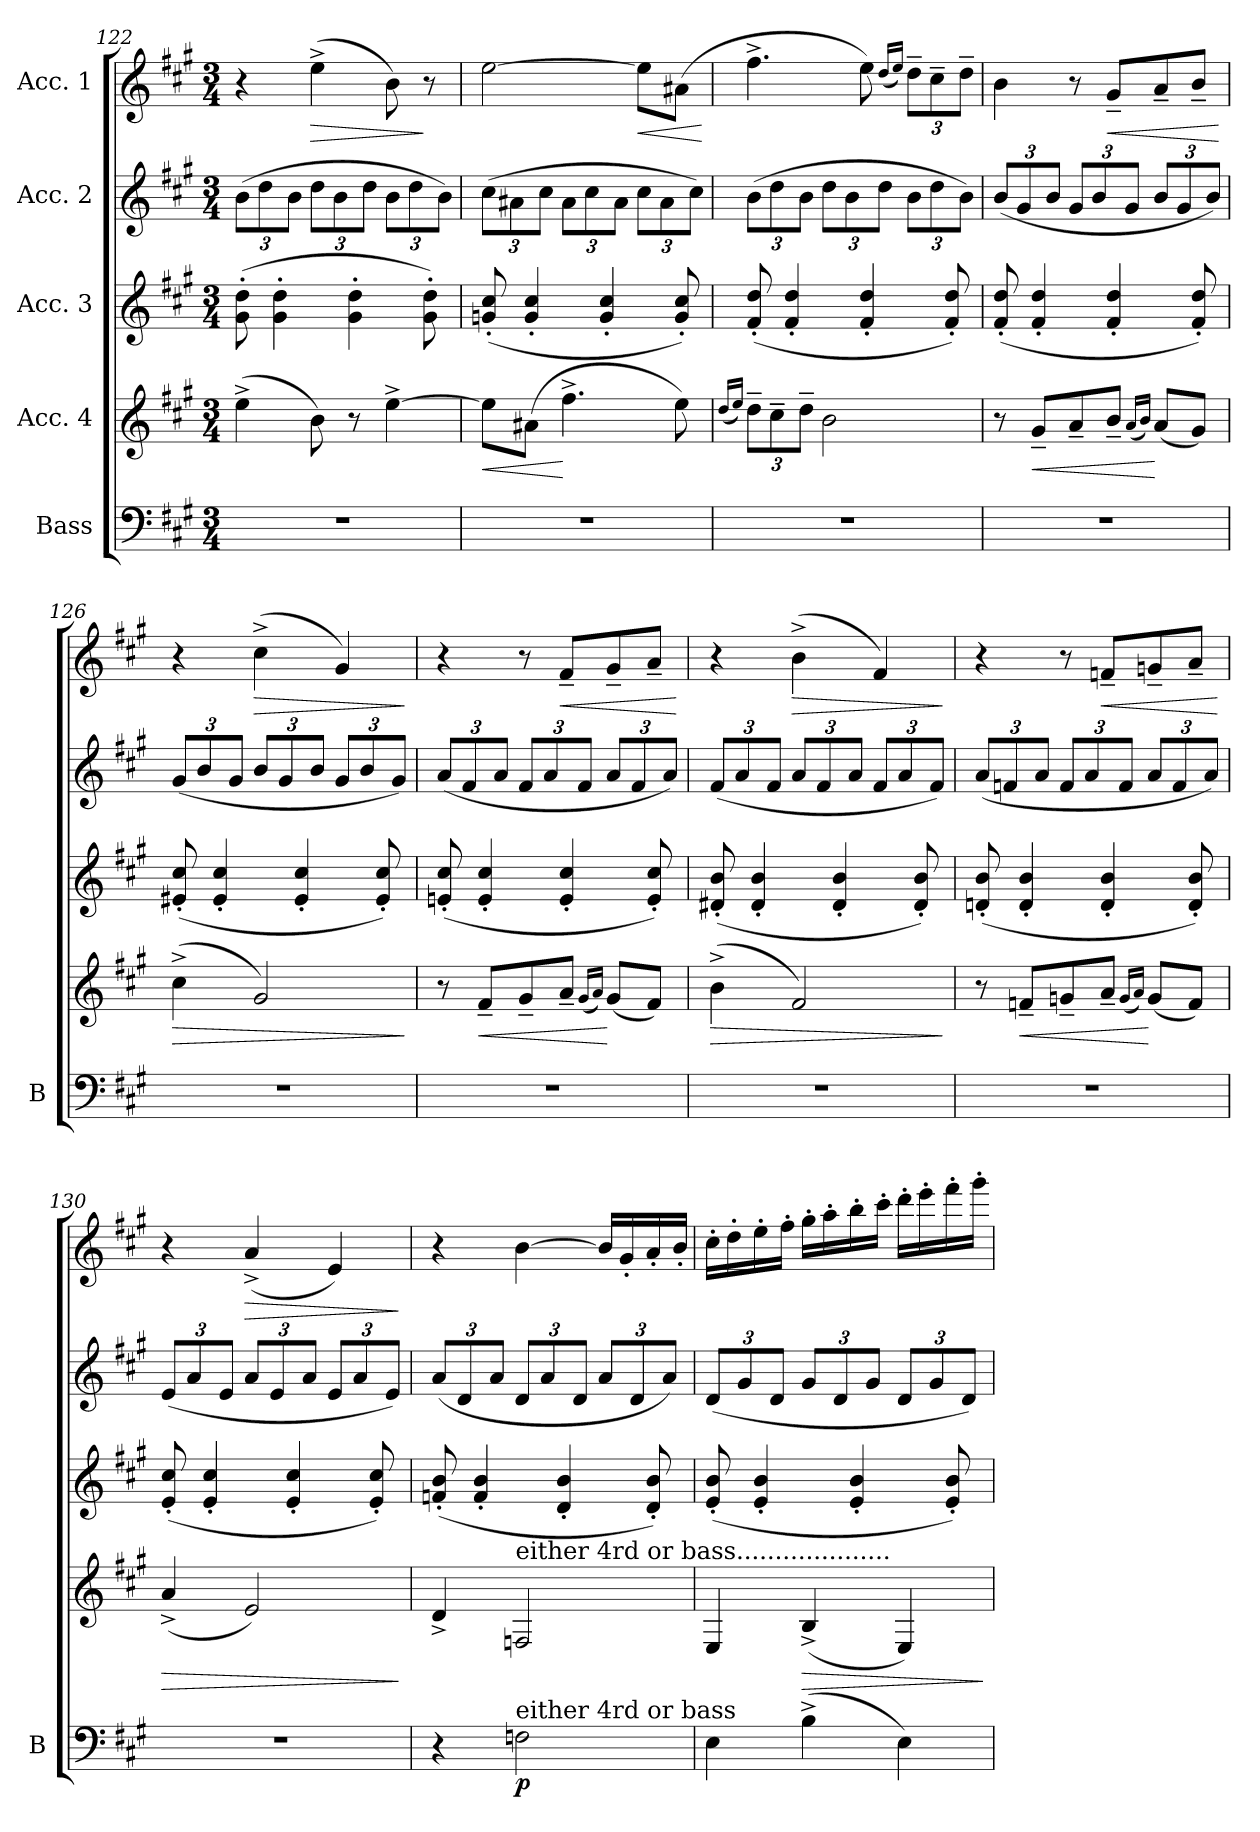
**kern	**dynam	**kern	**dynam	**kern	**kern	**kern	**dynam
*part5	*part5	*part4	*part4	*part3	*part2	*part1	*part1
*staff5	*staff5	*staff4	*staff4	*staff3	*staff2	*staff1	*staff1
*I"Bass	*	*I"Acc. 4	*	*I"Acc. 3	*I"Acc. 2	*I"Acc. 1	*
*I'B	*	*	*	*	*	*	*
*clefF4	*	*clefG2	*	*clefG2	*clefG2	*clefG2	*
*ITrd7c12	*	*ITrd7c12	*	*ITrd7c12	*	*	*
*k[f#c#g#]	*	*k[f#c#g#]	*	*k[f#c#g#]	*k[f#c#g#]	*k[f#c#g#]	*
*M3/4	*	*M3/4	*	*M3/4	*M3/4	*M3/4	*
*	*	*	*	*	*Xbrackettup	*	*
=122	=122	=122	=122	=122	=122	=122	=122
2.r	.	(4e^\	.	(8G#\' 8d\'	(12b\L	4r	.
.	.	.	.	.	12dd\	.	.
.	.	.	.	4G#\' 4d\'	.	.	.
.	.	.	.	.	12b\J	.	.
!	!	!	!	!	!	!	!LO:HP:b
.	.	8B\)	.	.	12dd\L	(4ee^\	>
.	.	.	.	.	12b\	.	.
.	.	8r	.	4G#\' 4d\'	.	.	.
.	.	.	.	.	12dd\J	.	.
.	.	[4e^\	.	.	12b\L	8b\)	.
.	.	.	.	.	12dd\	.	.
.	.	.	.	8G#\' 8d\')	.	8r	]
.	.	.	.	.	12b\J)	.	.
!!LO:PB:g=z
=123	=123	=123	=123	=123	=123	=123	=123
!	!	!	!LO:HP:b	!	!	!	!
2.r	.	8e\L]	<	(8Gn/' 8c#/'	(12cc#\L	[2ee\	.
.	.	.	.	.	12a#X\	.	.
.	.	(8A#X\J	.	4G/' 4c#/'	.	.	.
.	.	.	.	.	12cc#\J	.	.
.	.	4.f#^\	[	.	12a#\L	.	.
.	.	.	.	.	12cc#\	.	.
.	.	.	.	4G/' 4c#/'	.	.	.
.	.	.	.	.	12a#\J	.	.
!	!	!	!	!	!	!	!LO:HP:b
.	.	.	.	.	12cc#\L	8ee\L]	<
.	.	.	.	.	12a#\	.	.
.	.	8e\)	.	8G/' 8c#/')	.	(8a#X\J	.
.	.	.	.	.	12cc#\J)	.	.
.	.	.	.	.	.	.	[
=124	=124	=124	=124	=124	=124	=124	=124
.	.	(16qd/LL	.	.	.	.	.
.	.	16qe/JJ)	.	.	.	.	.
*	*	*Xbrackettup	*	*	*	*	*
2.r	.	12d~\L	.	(8F#/' 8d/'	(12b\L	4.ff#^\	.
.	.	12c#~\	.	.	12dd\	.	.
.	.	.	.	4F#/' 4d/'	.	.	.
.	.	12d~\J	.	.	12b\J	.	.
.	.	2B\	.	.	12dd\L	.	.
.	.	.	.	.	12b\	.	.
.	.	.	.	4F#/' 4d/'	.	8ee\)	.
.	.	.	.	.	12dd\J	.	.
.	.	.	.	.	.	(16qdd/LL	.
.	.	.	.	.	.	16qee/JJ)	.
*	*	*	*	*	*	*Xbrackettup	*
.	.	.	.	.	12b\L	12dd~\L	.
.	.	.	.	.	12dd\	12cc#~\	.
.	.	.	.	8F#/' 8d/')	.	.	.
.	.	.	.	.	12b\J)	12dd~\J	.
=125	=125	=125	=125	=125	=125	=125	=125
2.r	.	8r	.	(8F#/' 8d/'	(12b/L	4b\	.
.	.	.	.	.	12g#/	.	.
!	!	!	!LO:HP:b	!	!	!	!
.	.	8G#~/L	<	4F#/' 4d/'	.	.	.
.	.	.	.	.	12b/J	.	.
.	.	8A~/	.	.	12g#/L	8r	.
.	.	.	.	.	12b/	.	.
!	!	!	!	!	!	!	!LO:HP:b
.	.	8B~/J	.	4F#/' 4d/'	.	8g#~/L	<
.	.	.	.	.	12g#/J	.	.
.	.	(16qA/LL	.	.	.	.	.
.	.	16qB/JJ)	.	.	.	.	.
.	.	(8A/L	[	.	12b/L	8a~/	.
.	.	.	.	.	12g#/	.	.
.	.	8G#/J)	.	8F#/' 8d/')	.	8b~/J	.
.	.	.	.	.	12b/J)	.	.
.	.	.	.	.	.	.	[
=126	=126	=126	=126	=126	=126	=126	=126
!	!	!	!LO:HP:b	!	!	!	!
2.r	.	(4c#^\	>	(8E#X/' 8c#/'	(12g#/L	4r	.
.	.	.	.	.	12b/	.	.
.	.	.	.	4E#/' 4c#/'	.	.	.
.	.	.	.	.	12g#/J	.	.
!	!	!	!	!	!	!	!LO:HP:b
.	.	2G#/)	.	.	12b/L	(4cc#^\	>
.	.	.	.	.	12g#/	.	.
.	.	.	.	4E#/' 4c#/'	.	.	.
.	.	.	.	.	12b/J	.	.
.	.	.	.	.	12g#/L	4g#/)	.
.	.	.	.	.	12b/	.	.
.	.	.	.	8E#/' 8c#/')	.	.	.
.	.	.	.	.	12g#/J)	.	.
.	.	.	]	.	.	.	]
!!LO:LB:g=z
=127	=127	=127	=127	=127	=127	=127	=127
2.r	.	8r	.	(8Eni/' 8c#/'	(12a/L	4r	.
.	.	.	.	.	12f#/	.	.
!	!	!	!LO:HP:b	!	!	!	!
.	.	8F#~/L	<	4E/' 4c#/'	.	.	.
.	.	.	.	.	12a/J	.	.
.	.	8G#~/	.	.	12f#/L	8r	.
.	.	.	.	.	12a/	.	.
!	!	!	!	!	!	!	!LO:HP:b
.	.	8A~/J	.	4E/' 4c#/'	.	8f#~/L	<
.	.	.	.	.	12f#/J	.	.
.	.	(16qG#/LL	.	.	.	.	.
.	.	16qA/JJ)	.	.	.	.	.
.	.	(8G#/L	[	.	12a/L	8g#~/	.
.	.	.	.	.	12f#/	.	.
.	.	8F#/J)	.	8E/' 8c#/')	.	8a~/J	.
.	.	.	.	.	12a/J)	.	.
.	.	.	.	.	.	.	[
=128	=128	=128	=128	=128	=128	=128	=128
!	!	!	!LO:HP:b	!	!	!	!
2.r	.	(4B^\	>	(8D#X/' 8B/'	(12f#/L	4r	.
.	.	.	.	.	12a/	.	.
.	.	.	.	4D#/' 4B/'	.	.	.
.	.	.	.	.	12f#/J	.	.
!	!	!	!	!	!	!	!LO:HP:b
.	.	2F#/)	.	.	12a/L	(4b^\	>
.	.	.	.	.	12f#/	.	.
.	.	.	.	4D#/' 4B/'	.	.	.
.	.	.	.	.	12a/J	.	.
.	.	.	.	.	12f#/L	4f#/)	.
.	.	.	.	.	12a/	.	.
.	.	.	.	8D#/' 8B/')	.	.	.
.	.	.	.	.	12f#/J)	.	.
.	.	.	]	.	.	.	]
=129	=129	=129	=129	=129	=129	=129	=129
2.r	.	8r	.	(8Dni/' 8B/'	(12a/L	4r	.
.	.	.	.	.	12fn/	.	.
!	!	!	!LO:HP:b	!	!	!	!
.	.	8Fn~/L	<	4D/' 4B/'	.	.	.
.	.	.	.	.	12a/J	.	.
.	.	8Gn~/	.	.	12f/L	8r	.
.	.	.	.	.	12a/	.	.
!	!	!	!	!	!	!	!LO:HP:b
.	.	8A~/J	.	4D/' 4B/'	.	8fn~/L	<
.	.	.	.	.	12f/J	.	.
.	.	(16qG/LL	.	.	.	.	.
.	.	16qA/JJ)	.	.	.	.	.
.	.	(8G/L	[	.	12a/L	8gn~/	.
.	.	.	.	.	12f/	.	.
.	.	8F/J)	.	8D/' 8B/')	.	8a~/J	.
.	.	.	.	.	12a/J)	.	.
.	.	.	.	.	.	.	[
=130	=130	=130	=130	=130	=130	=130	=130
!	!	!	!LO:HP:b	!	!	!	!
2.r	.	(4A^/	>	(8E/' 8c#/'	(12e/L	4r	.
.	.	.	.	.	12a/	.	.
.	.	.	.	4E/' 4c#/'	.	.	.
.	.	.	.	.	12e/J	.	.
!	!	!	!	!	!	!	!LO:HP:b
.	.	2E/)	.	.	12a/L	(4a^/	>
.	.	.	.	.	12e/	.	.
.	.	.	.	4E/' 4c#/'	.	.	.
.	.	.	.	.	12a/J	.	.
.	.	.	.	.	12e/L	4e/)	.
.	.	.	.	.	12a/	.	.
.	.	.	.	8E/' 8c#/')	.	.	.
.	.	.	.	.	12e/J)	.	.
.	.	.	]	.	.	.	]
!!LO:PB:g=z
=131	=131	=131	=131	=131	=131	=131	=131
4r	.	4D^/	.	(8Fn/' 8B/'	(12a/L	4r	.
.	.	.	.	.	12d/	.	.
.	.	.	.	4F/' 4B/'	.	.	.
.	.	.	.	.	12a/J	.	.
!	!	!LO:TX:a:t=either 4rd or bass....................	!	!	!	!	!
!LO:TX:a:t=either 4rd or bass	!	!	!	!	!	!	!
!	!LO:DY:b	!	!	!	!	!	!
2FFn\	p	2FFn/	.	.	12d/L	[4b\	.
.	.	.	.	.	12a/	.	.
.	.	.	.	4D/' 4B/'	.	.	.
.	.	.	.	.	12d/J	.	.
.	.	.	.	.	12a/L	16b/LL]	.
.	.	.	.	.	.	16g#'/	.
.	.	.	.	.	12d/	.	.
.	.	.	.	8D/' 8B/')	.	16a'/	.
.	.	.	.	.	12a/J)	.	.
.	.	.	.	.	.	16b'/JJ	.
=132	=132	=132	=132	=132	=132	=132	=132
4EE\	.	4EE/	.	(8E/' 8B/'	(12d/L	16cc#'\LL	.
.	.	.	.	.	.	16dd'\	.
.	.	.	.	.	12g#/	.	.
.	.	.	.	4E/' 4B/'	.	16ee'\	.
.	.	.	.	.	12d/J	.	.
.	.	.	.	.	.	16ff#'\JJ	.
!	!	!	!LO:HP:b	!	!	!	!
(4BB^\	.	(4BB^/	>	.	12g#/L	16gg#'\LL	.
.	.	.	.	.	.	16aa'\	.
.	.	.	.	.	12d/	.	.
.	.	.	.	4E/' 4B/'	.	16bb'\	.
.	.	.	.	.	12g#/J	.	.
.	.	.	.	.	.	16ccc#'\JJ	.
4EE\)	.	4EE/)	.	.	12d/L	16ddd'\LL	.
.	.	.	.	.	.	16eee'\	.
.	.	.	.	.	12g#/	.	.
.	.	.	.	8E/' 8B/')	.	16fff#'\	.
.	.	.	.	.	12d/J)	.	.
.	.	.	.	.	.	16ggg#'\JJ	.
.	.	.	]	.	.	.	.
=	=	=	=	=	=	=	=
*-	*-	*-	*-	*-	*-	*-	*-
